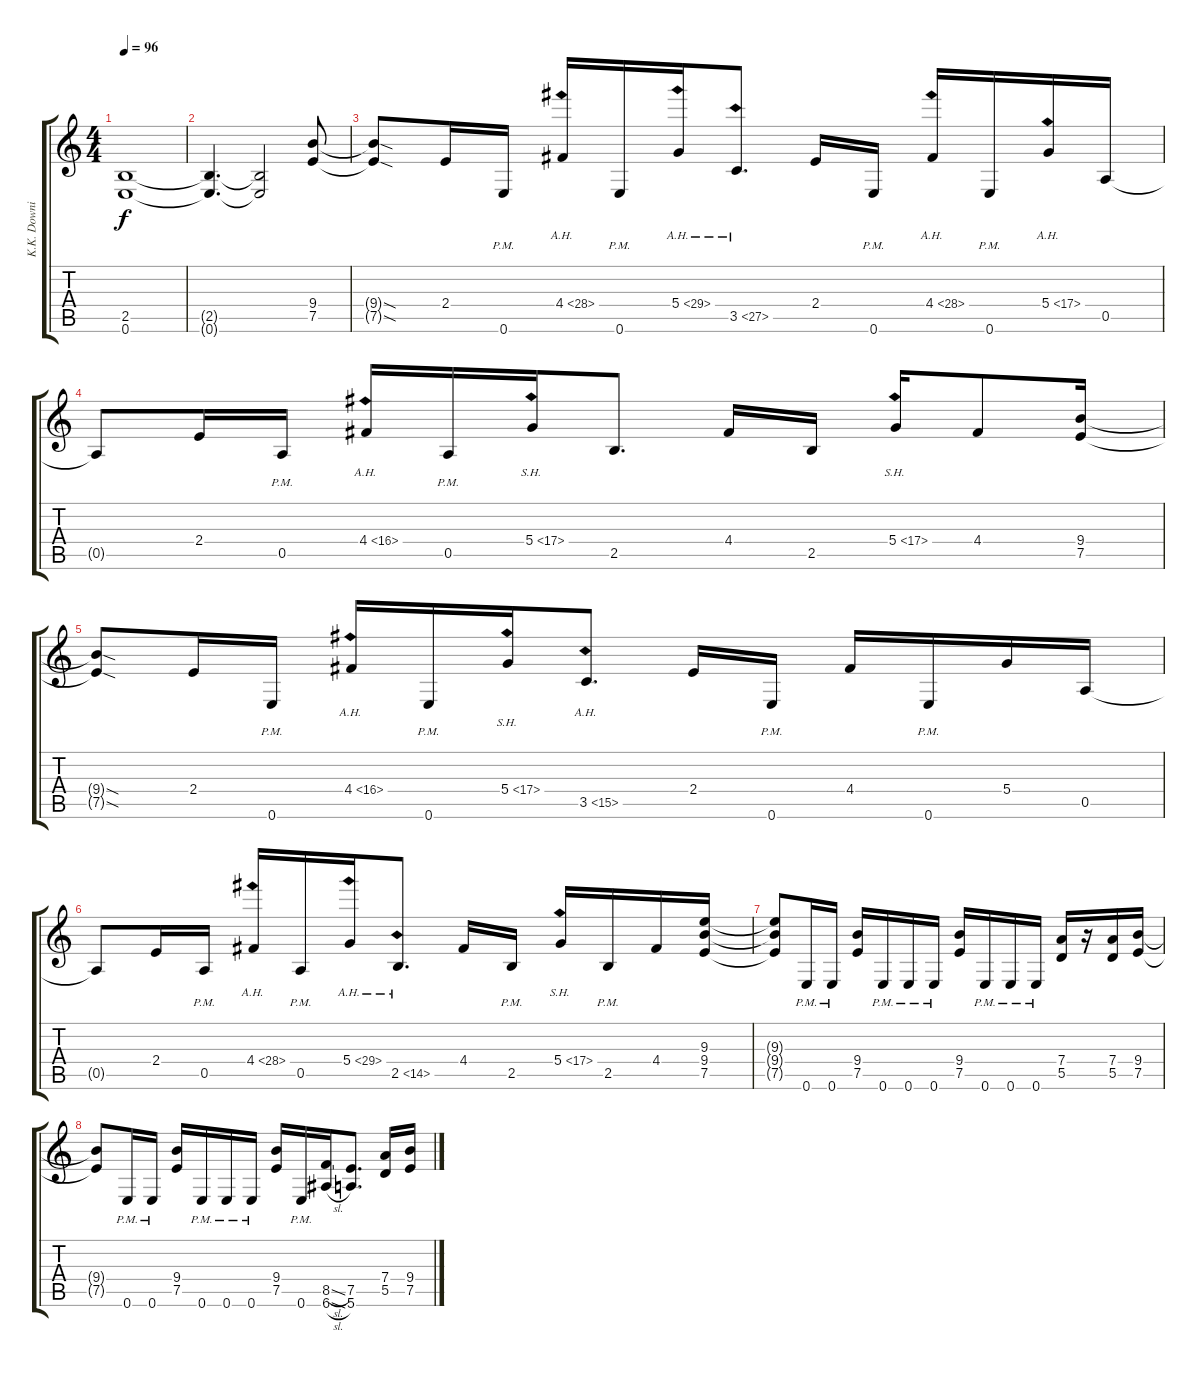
\track ("K.K. Downing" "K.K. Downi") {instrument distortionguitar}
\staff {score tabs}
\tuning (E4 B3 G3 D3 A2 E2) {hide}
\ts (4 4)
\tempo 96
\clef g2
\ks c
(2.5 0.6).1{dy f} |
(2.5{t} 0.6{t}).4{d} (2.5{t} 0.6{t}).2 (9.4 7.5).8 |
(9.4{sod t} 7.5{sod t}).8 2.4.16 0.6{pm}.16 4.4{ah 24}.16 0.6{pm}.16 5.4{ah 24}.16 3.5{ah 24}.8{d} 2.4.16 0.6{pm}.16 4.4{ah 24}.16 0.6{pm}.16 5.4{ah 12}.16 0.5.16 |
0.5{t}.8 2.4.16 0.5{pm}.16 4.4{ah 12}.16 0.5{pm}.16 5.4{sh 12}.16 2.5.8{d} 4.4.16 2.5.16 5.4{sh 12}.16 4.4.8 (9.4 7.5).16 |
(9.4{sod t} 7.5{sod t}).8 2.4.16 0.6{pm}.16 4.4{ah 12}.16 0.6{pm}.16 5.4{sh 12}.16 3.5{ah 12}.8{d} 2.4.16 0.6{pm}.16 4.4.16 0.6{pm}.16 5.4.16 0.5.16 |
0.5{t}.8 2.4.16 0.5{pm}.16 4.4{ah 24}.16 0.5{pm}.16 5.4{ah 24}.16 2.5{ah 12}.8{d} 4.4.16 2.5{pm}.16 5.4{sh 12}.16 2.5{pm}.16 4.4.16 (9.3 9.4 7.5).16 |
(9.3{t} 9.4{t} 7.5{t}).8 0.6{pm}.16 0.6{pm}.16 (9.4 7.5).16 0.6{pm}.16 0.6{pm}.16 0.6{pm}.16 (9.4 7.5).16 0.6{pm}.16 0.6{pm}.16 0.6{pm}.16 (7.4 5.5).16 r.16 (7.4 5.5).16 (9.4 7.5).16 |
(9.4{t} 7.5{t}).8 0.6{pm}.16 0.6{pm}.16 (9.4 7.5).16 0.6{pm}.16 0.6{pm}.16 0.6{pm}.16 (9.4 7.5).16 0.6{pm}.16 (8.5{sl} 6.6{sl}).16 (7.5 5.6).8{d} (7.4 5.5).16 (9.4 7.5).16
